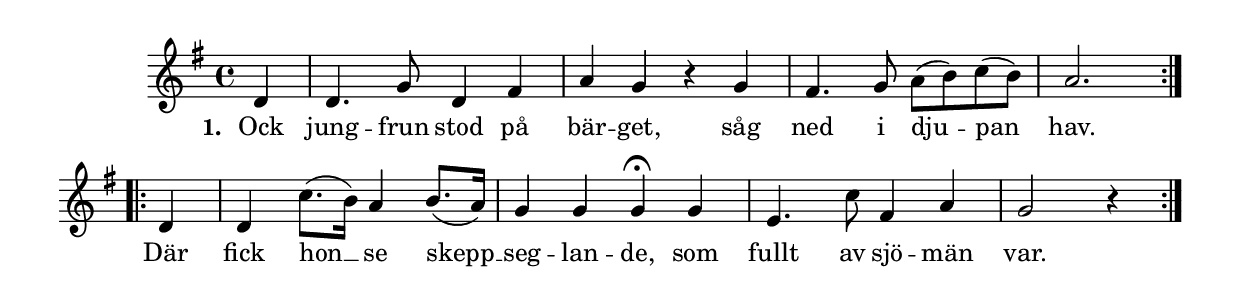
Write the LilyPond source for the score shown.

{
\time 4/4
\key g \major

\repeat volta 2 { 
 \partial 4
 d'4  | 
 d'4. g'8 d'4 fis'  | 
 a' g' r g'  | 
 fis'4. g'8 a'-( b'-) c''-( b'-)  | 
 a'2.
 } %( endrepeat )% 
\repeat volta 2 { 
 d'4  | 
 d' c''8.-( b'16-) a'4 b'8.-( a'16-)  | 
 g'4 g' g'-\fermata g'  | 
 e'4. c''8 fis'4 a'  | 
 g'2 r4
 } %( endrepeat )% 
 }
 \addlyrics {
     \set stanza = #"1. "
     Ock jung -- frun stod på bär -- get, såg ned i dju -- pan hav.
     Där fick hon __ se skepp __ seg -- lan -- de, som fullt av sjö -- män var.
}
